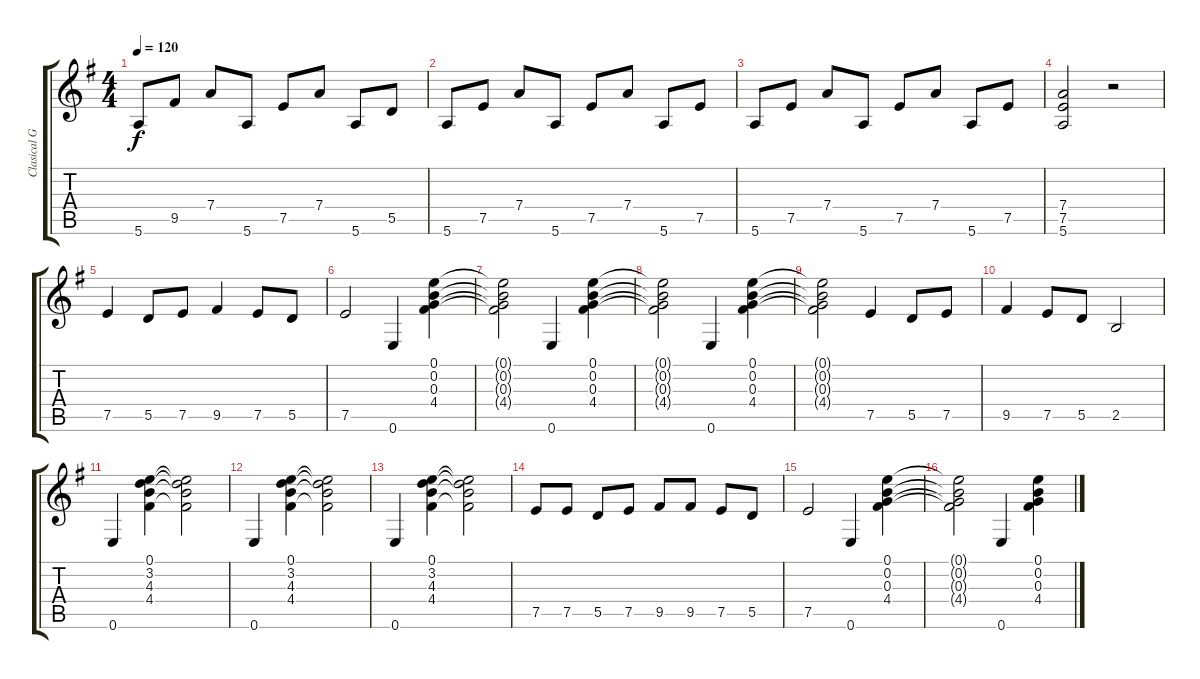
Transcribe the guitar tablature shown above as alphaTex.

\track ("Clasical Guitar" "Clasical G") {instrument acousticguitarnylon}
\staff {score tabs}
\tuning (E4 B3 G3 D3 A2 E2) {hide}
\ts (4 4)
\tempo 120
\clef g2
\ks g
5.6.8{dy f} 9.5.8 7.4.8 5.6.8 7.5.8 7.4.8 5.6.8 5.5.8 |
5.6.8 7.5.8 7.4.8 5.6.8 7.5.8 7.4.8 5.6.8 7.5.8 |
5.6.8 7.5.8 7.4.8 5.6.8 7.5.8 7.4.8 5.6.8 7.5.8 |
(7.4 7.5 5.6).2 r.2 |
7.5.4 5.5.8 7.5.8 9.5.4 7.5.8 5.5.8 |
7.5.2 0.6.4 (0.1 0.2 0.3 4.4).4 |
(0.1{t} 0.2{t} 0.3{t} 4.4{t}).2 0.6.4 (0.1 0.2 0.3 4.4).4 |
(0.1{t} 0.2{t} 0.3{t} 4.4{t}).2 0.6.4 (0.1 0.2 0.3 4.4).4 |
(0.1{t} 0.2{t} 0.3{t} 4.4{t}).2 7.5.4 5.5.8 7.5.8 |
9.5.4 7.5.8 5.5.8 2.5.2 |
0.6.4 (0.1 3.2 4.3 4.4).4 (0.1{t} 3.2{t} 4.3{t} 4.4{t}).2 |
0.6.4 (0.1 3.2 4.3 4.4).4 (0.1{t} 3.2{t} 4.3{t} 4.4{t}).2 |
0.6.4 (0.1 3.2 4.3 4.4).4 (0.1{t} 3.2{t} 4.3{t} 4.4{t}).2 |
7.5.8 7.5.8 5.5.8 7.5.8 9.5.8 9.5.8 7.5.8 5.5.8 |
7.5.2 0.6.4 (0.1 0.2 0.3 4.4).4 |
(0.1{t} 0.2{t} 0.3{t} 4.4{t}).2 0.6.4 (0.1 0.2 0.3 4.4).4
